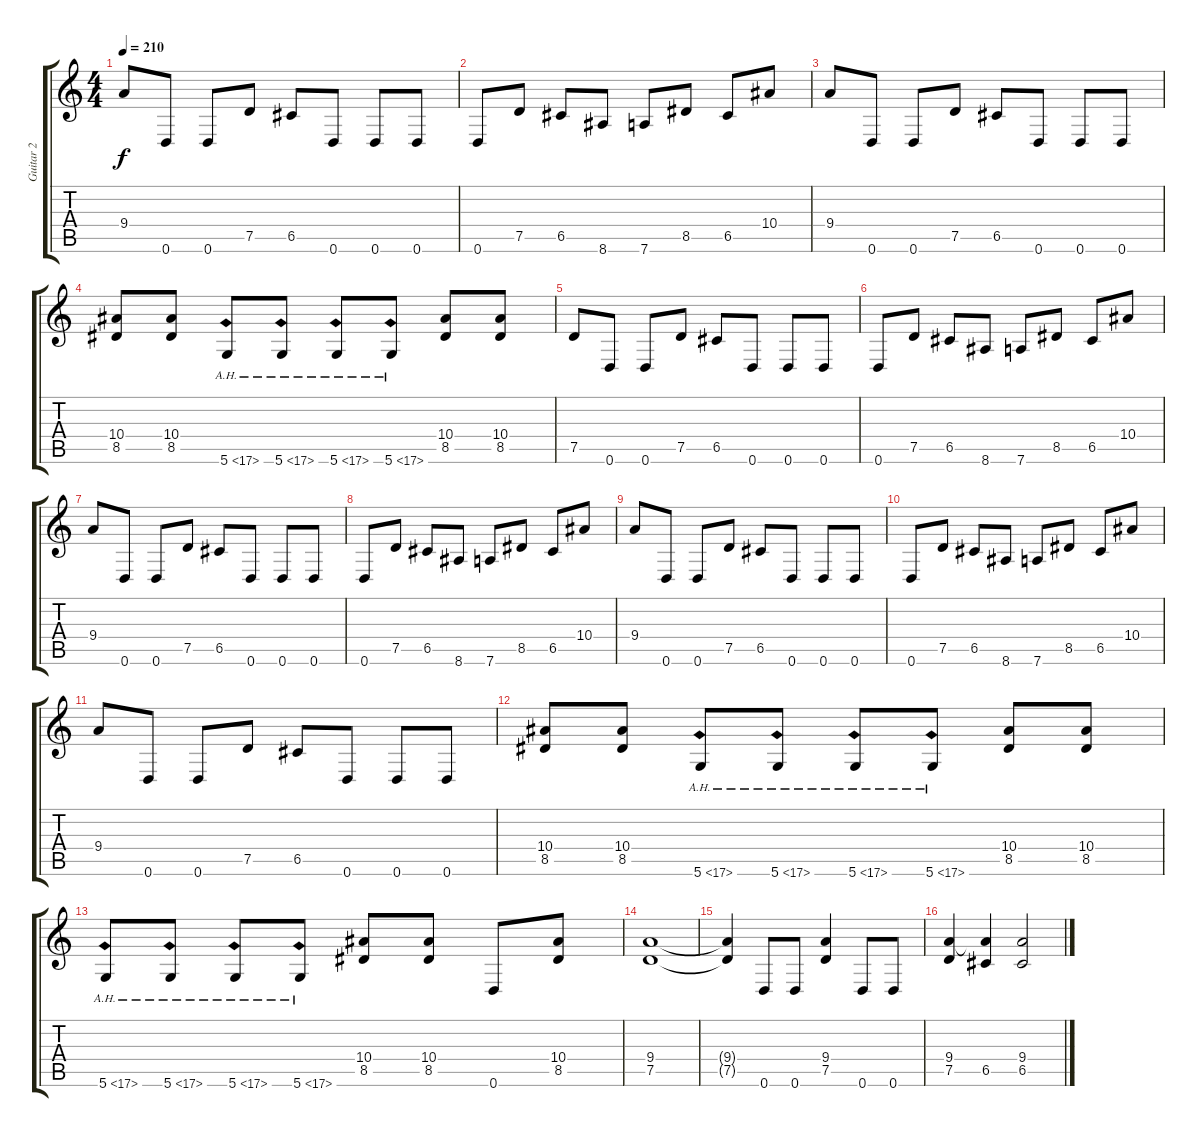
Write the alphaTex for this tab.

\track ("Guitar 2" "Guitar 2") {instrument distortionguitar}
\staff {score tabs}
\tuning (D4 A3 F3 C3 G2 D2) {hide}
\ts (4 4)
\tempo 210
\clef g2
\ks c
9.4.8{dy f} 0.6.8 0.6.8 7.5.8 6.5.8 0.6.8 0.6.8 0.6.8 |
0.6.8 7.5.8 6.5.8 8.6.8 7.6.8 8.5.8 6.5.8 10.4.8 |
9.4.8 0.6.8 0.6.8 7.5.8 6.5.8 0.6.8 0.6.8 0.6.8 |
(10.4 8.5).8 (10.4 8.5).8 5.6{ah 12}.8 5.6{ah 12}.8 5.6{ah 12}.8 5.6{ah 12}.8 (10.4 8.5).8 (10.4 8.5).8 |
7.5.8 0.6.8 0.6.8 7.5.8 6.5.8 0.6.8 0.6.8 0.6.8 |
0.6.8 7.5.8 6.5.8 8.6.8 7.6.8 8.5.8 6.5.8 10.4.8 |
9.4.8 0.6.8 0.6.8 7.5.8 6.5.8 0.6.8 0.6.8 0.6.8 |
0.6.8 7.5.8 6.5.8 8.6.8 7.6.8 8.5.8 6.5.8 10.4.8 |
9.4.8 0.6.8 0.6.8 7.5.8 6.5.8 0.6.8 0.6.8 0.6.8 |
0.6.8 7.5.8 6.5.8 8.6.8 7.6.8 8.5.8 6.5.8 10.4.8 |
9.4.8 0.6.8 0.6.8 7.5.8 6.5.8 0.6.8 0.6.8 0.6.8 |
(10.4 8.5).8 (10.4 8.5).8 5.6{ah 12}.8 5.6{ah 12}.8 5.6{ah 12}.8 5.6{ah 12}.8 (10.4 8.5).8 (10.4 8.5).8 |
5.6{ah 12}.8 5.6{ah 12}.8 5.6{ah 12}.8 5.6{ah 12}.8 (10.4 8.5).8 (10.4 8.5).8 0.6.8 (10.4 8.5).8 |
(9.4 7.5).1 |
(9.4{t} 7.5{t}).4 0.6.8 0.6.8 (9.4 7.5).4 0.6.8 0.6.8 |
(9.4 7.5).4 (9.4{t} 6.5).4 (9.4 6.5).2
